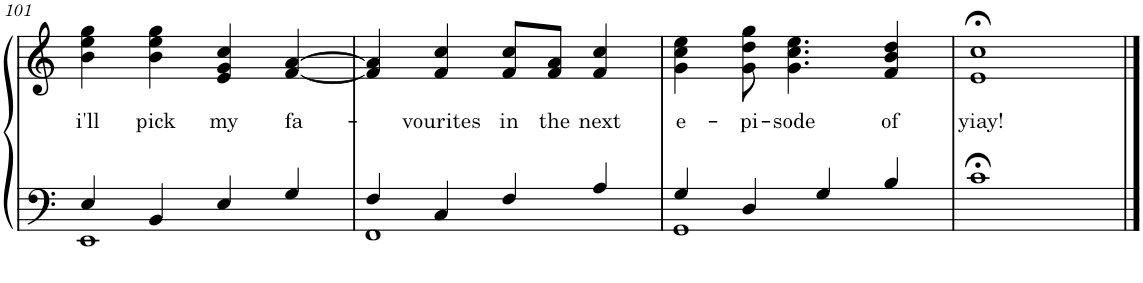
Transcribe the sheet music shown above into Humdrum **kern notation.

**kern	**kern	**text
*part1	*part1	*part1
*staff2	*staff1	*staff1
*I"Piano	*	*
*I'Pno.	*	*
!!LO:PB:g=z
*clefF4	*clefG2	*
*k[]	*k[]	*
*M4/4	*M4/4	*
=101	=101	=101
*^	*	*
!	!	!	!LO:LY:b
4E/	1EE	4b\ 4ee\ 4gg\	i'll
!	!	!	!LO:LY:b
4BB/	.	4b\ 4ee\ 4gg\	pick
!	!	!	!LO:LY:b
4E/	.	4e/ 4g/ 4cc/	my
!	!	!	!LO:LY:b
4G/	.	[4f/ [4a/	fa-
=102	=102	=102	=102
4F/	1FF	4f/] 4a/]	.
!	!	!	!LO:LY:b
4C/	.	4f/ 4cc/	-vourites
!	!	!	!LO:LY:b
4F/	.	8f/ 8cc/L	in
!	!	!	!LO:LY:b
.	.	8f/ 8a/J	the
!	!	!	!LO:LY:b
4A/	.	4f/ 4cc/	next
=103	=103	=103	=103
!	!	!	!LO:LY:b
4G/	1GG	4g\ 4cc\ 4ee\	e-
!	!	!	!LO:LY:b
4D/	.	8g\ 8dd\ 8gg\	-pi-
!	!	!	!LO:LY:b
.	.	4.g\ 4.cc\ 4.ee\	-sode
4G/	.	.	.
!	!	!	!LO:LY:b
4B/	.	4f/ 4b/ 4dd/	of
*v	*v	*	*
=104	=104	=104
!	!	!LO:LY:b
1c;<	1e;< 1cc;<	yiay!
==	==	==
*-	*-	*-
